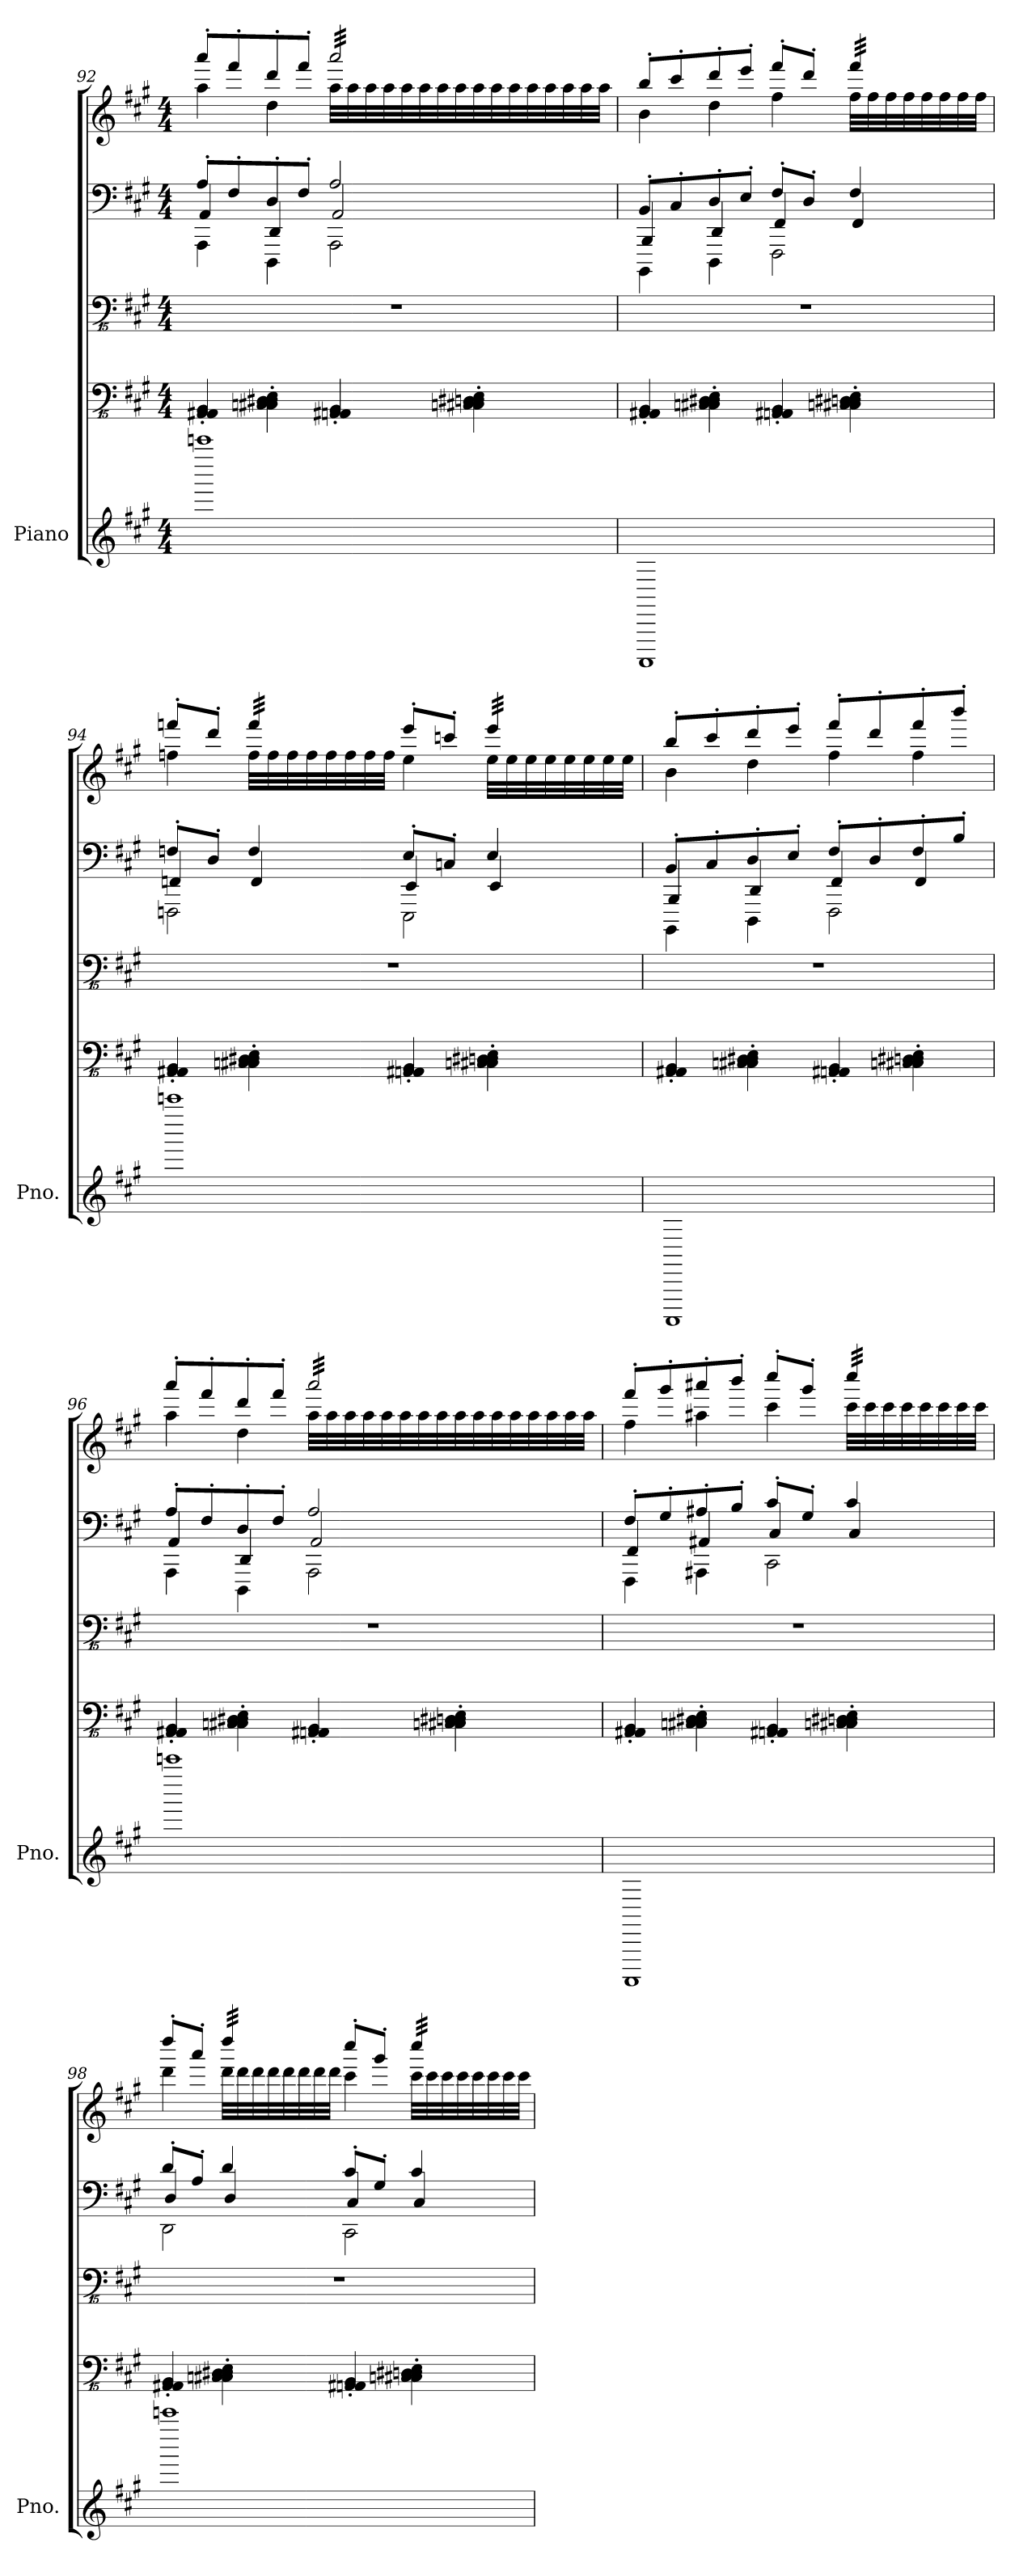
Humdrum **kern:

**kern	**kern	**kern	**kern	**kern
*part1	*part1	*part1	*part1	*part1
*staff5	*staff4	*staff3	*staff2	*staff1
*I"Piano	*	*	*	*
*I'Pno.	*	*	*	*
!!LO:PB:g=z
*clefG2	*clefFvv4	*clefFvv4	*clefF4	*clefG2
*k[f#c#g#]	*k[f#c#g#]	*k[f#c#g#]	*k[f#c#g#]	*k[f#c#g#]
*M4/4	*M4/4	*M4/4	*M4/4	*M4/4
=92	=92	=92	=92	=92
*	*	*	*^	*^
*	*	*	*	*^	*	*
1cccccn	4AAAA/' 4AAAA#X/' 4BBBB/'	1r	8A'/L	4AAA\	4AA/	8aaa'/L	4aa\
.	.	.	8F#'/	.	.	8fff#'/	.
.	4CCCn\' 4CCC#X\' 4DDD\' 4DDD#X\' 4EEE\'	.	8D'/	4DDD\	4DD/	8ddd'/	4dd\
.	.	.	8F#'/J	.	.	8fff#'/J	.
*	*	*	*	*	*	*tremolo	*
.	4AAAAn/' 4AAAA#X/' 4BBBB/'	.	2A/	2AAA\	2AA/	32aaa/LLL	32aa\LLL
.	.	.	.	.	.	32aaa/	32aa\
.	.	.	.	.	.	32aaa/	32aa\
.	.	.	.	.	.	32aaa/	32aa\
.	.	.	.	.	.	32aaa/	32aa\
.	.	.	.	.	.	32aaa/	32aa\
.	.	.	.	.	.	32aaa/	32aa\
.	.	.	.	.	.	32aaa/	32aa\
.	4CCCn\' 4CCC#X\' 4DDDn\' 4DDD#X\' 4EEE\'	.	.	.	.	32aaa/	32aa\
.	.	.	.	.	.	32aaa/	32aa\
.	.	.	.	.	.	32aaa/	32aa\
.	.	.	.	.	.	32aaa/	32aa\
.	.	.	.	.	.	32aaa/	32aa\
.	.	.	.	.	.	32aaa/	32aa\
.	.	.	.	.	.	32aaa/	32aa\
.	.	.	.	.	.	32aaa/JJJ	32aa\JJJ
*	*	*	*	*	*	*Xtremolo	*
=93	=93	=93	=93	=93	=93	=93	=93
1AAAA	4AAAA/' 4AAAA#X/' 4BBBB/'	1r	8BB'/L	4BBBB\	4BBB/	8bb'/L	4b\
.	.	.	8C#'/	.	.	8ccc#'/	.
.	4CCCn\' 4CCC#X\' 4DDD\' 4DDD#X\' 4EEE\'	.	8D'/	4DDD\	4DD/	8ddd'/	4dd\
.	.	.	8E'/J	.	.	8eee'/J	.
.	4AAAAn/' 4AAAA#X/' 4BBBB/'	.	8F#'/L	2FFF#\	4FF#/	8fff#'/L	4ff#\
.	.	.	8D'/J	.	.	8ddd'/J	.
*	*	*	*	*	*	*tremolo	*
.	4CCCn\' 4CCC#X\' 4DDDn\' 4DDD#X\' 4EEE\'	.	4F#/	.	4FF#/	32fff#/LLL	32ff#\LLL
.	.	.	.	.	.	32fff#/	32ff#\
.	.	.	.	.	.	32fff#/	32ff#\
.	.	.	.	.	.	32fff#/	32ff#\
.	.	.	.	.	.	32fff#/	32ff#\
.	.	.	.	.	.	32fff#/	32ff#\
.	.	.	.	.	.	32fff#/	32ff#\
.	.	.	.	.	.	32fff#/JJJ	32ff#\JJJ
*	*	*	*	*	*	*Xtremolo	*
=94	=94	=94	=94	=94	=94	=94	=94
1cccccn	4AAAA/' 4AAAA#X/' 4BBBB/'	1r	8Fn'/L	2FFFn\	4FFn/	8fffn'/L	4ffn\
.	.	.	8D'/J	.	.	8ddd'/J	.
*	*	*	*	*	*	*tremolo	*
.	4CCCn\' 4CCC#X\' 4DDD\' 4DDD#X\' 4EEE\'	.	4F/	.	4FF/	32fff/LLL	32ff\LLL
.	.	.	.	.	.	32fff/	32ff\
.	.	.	.	.	.	32fff/	32ff\
.	.	.	.	.	.	32fff/	32ff\
.	.	.	.	.	.	32fff/	32ff\
.	.	.	.	.	.	32fff/	32ff\
.	.	.	.	.	.	32fff/	32ff\
.	.	.	.	.	.	32fff/JJJ	32ff\JJJ
*	*	*	*	*	*	*Xtremolo	*
.	4AAAAn/' 4AAAA#X/' 4BBBB/'	.	8E'/L	2EEE\	4EE/	8eee'/L	4ee\
.	.	.	8Cn'/J	.	.	8cccn'/J	.
*	*	*	*	*	*	*tremolo	*
.	4CCCn\' 4CCC#X\' 4DDDn\' 4DDD#X\' 4EEE\'	.	4E/	.	4EE/	32eee/LLL	32ee\LLL
.	.	.	.	.	.	32eee/	32ee\
.	.	.	.	.	.	32eee/	32ee\
.	.	.	.	.	.	32eee/	32ee\
.	.	.	.	.	.	32eee/	32ee\
.	.	.	.	.	.	32eee/	32ee\
.	.	.	.	.	.	32eee/	32ee\
.	.	.	.	.	.	32eee/JJJ	32ee\JJJ
*	*	*	*	*	*	*Xtremolo	*
!!LO:PB:g=z	!!
=95	=95	=95	=95	=95	=95	=95	=95
1AAAA	4AAAA/' 4AAAA#X/' 4BBBB/'	1r	8BB'/L	4BBBB\	4BBB/	8bb'/L	4b\
.	.	.	8C#'/	.	.	8ccc#'/	.
.	4CCCn\' 4CCC#X\' 4DDD\' 4DDD#X\' 4EEE\'	.	8D'/	4DDD\	4DD/	8ddd'/	4dd\
.	.	.	8E'/J	.	.	8eee'/J	.
.	4AAAAn/' 4AAAA#X/' 4BBBB/'	.	8F#'/L	2FFF#\	4FF#/	8fff#'/L	4ff#\
.	.	.	8D'/	.	.	8ddd'/	.
.	4CCCn\' 4CCC#X\' 4DDDn\' 4DDD#X\' 4EEE\'	.	8F#'/	.	4FF#/	8fff#'/	4ff#\
.	.	.	8B'/J	.	.	8bbb'/J	.
=96	=96	=96	=96	=96	=96	=96	=96
1cccccn	4AAAA/' 4AAAA#X/' 4BBBB/'	1r	8A'/L	4AAA\	4AA/	8aaa'/L	4aa\
.	.	.	8F#'/	.	.	8fff#'/	.
.	4CCCn\' 4CCC#X\' 4DDD\' 4DDD#X\' 4EEE\'	.	8D'/	4DDD\	4DD/	8ddd'/	4dd\
.	.	.	8F#'/J	.	.	8fff#'/J	.
*	*	*	*	*	*	*tremolo	*
.	4AAAAn/' 4AAAA#X/' 4BBBB/'	.	2A/	2AAA\	2AA/	32aaa/LLL	32aa\LLL
.	.	.	.	.	.	32aaa/	32aa\
.	.	.	.	.	.	32aaa/	32aa\
.	.	.	.	.	.	32aaa/	32aa\
.	.	.	.	.	.	32aaa/	32aa\
.	.	.	.	.	.	32aaa/	32aa\
.	.	.	.	.	.	32aaa/	32aa\
.	.	.	.	.	.	32aaa/	32aa\
.	4CCCn\' 4CCC#X\' 4DDDn\' 4DDD#X\' 4EEE\'	.	.	.	.	32aaa/	32aa\
.	.	.	.	.	.	32aaa/	32aa\
.	.	.	.	.	.	32aaa/	32aa\
.	.	.	.	.	.	32aaa/	32aa\
.	.	.	.	.	.	32aaa/	32aa\
.	.	.	.	.	.	32aaa/	32aa\
.	.	.	.	.	.	32aaa/	32aa\
.	.	.	.	.	.	32aaa/JJJ	32aa\JJJ
*	*	*	*	*	*	*Xtremolo	*
=97	=97	=97	=97	=97	=97	=97	=97
1AAAA	4AAAA/' 4AAAA#X/' 4BBBB/'	1r	8F#'/L	4FFF#\	4FF#/	8fff#'/L	4ff#\
.	.	.	8G#'/	.	.	8ggg#'/	.
.	4CCCn\' 4CCC#X\' 4DDD\' 4DDD#X\' 4EEE\'	.	8A#X'/	4AAA#X\	4AA#X/	8aaa#X'/	4aa#X\
.	.	.	8B'/J	.	.	8bbb'/J	.
.	4AAAAn/' 4AAAA#X/' 4BBBB/'	.	8c#'/L	2CC#\	4C#/	8cccc#'/L	4ccc#\
.	.	.	8G#'/J	.	.	8ggg#'/J	.
*	*	*	*	*	*	*tremolo	*
.	4CCCn\' 4CCC#X\' 4DDDn\' 4DDD#X\' 4EEE\'	.	4c#/	.	4C#/	32cccc#/LLL	32ccc#\LLL
.	.	.	.	.	.	32cccc#/	32ccc#\
.	.	.	.	.	.	32cccc#/	32ccc#\
.	.	.	.	.	.	32cccc#/	32ccc#\
.	.	.	.	.	.	32cccc#/	32ccc#\
.	.	.	.	.	.	32cccc#/	32ccc#\
.	.	.	.	.	.	32cccc#/	32ccc#\
.	.	.	.	.	.	32cccc#/JJJ	32ccc#\JJJ
*	*	*	*	*	*	*Xtremolo	*
!!LO:PB:g=z	!!
=98	=98	=98	=98	=98	=98	=98	=98
1cccccn	4AAAA/' 4AAAA#X/' 4BBBB/'	1r	8d'/L	2DD\	4D/	8dddd'/L	4ddd\
.	.	.	8A'/J	.	.	8aaa'/J	.
*	*	*	*	*	*	*tremolo	*
.	4CCCn\' 4CCC#X\' 4DDD\' 4DDD#X\' 4EEE\'	.	4d/	.	4D/	32dddd/LLL	32ddd\LLL
.	.	.	.	.	.	32dddd/	32ddd\
.	.	.	.	.	.	32dddd/	32ddd\
.	.	.	.	.	.	32dddd/	32ddd\
.	.	.	.	.	.	32dddd/	32ddd\
.	.	.	.	.	.	32dddd/	32ddd\
.	.	.	.	.	.	32dddd/	32ddd\
.	.	.	.	.	.	32dddd/JJJ	32ddd\JJJ
*	*	*	*	*	*	*Xtremolo	*
.	4AAAAn/' 4AAAA#X/' 4BBBB/'	.	8c#'/L	2CC#\	4C#/	8cccc#'/L	4ccc#\
.	.	.	8G#'/J	.	.	8ggg#'/J	.
*	*	*	*	*	*	*tremolo	*
.	4CCCn\' 4CCC#X\' 4DDDn\' 4DDD#X\' 4EEE\'	.	4c#/	.	4C#/	32cccc#/LLL	32ccc#\LLL
.	.	.	.	.	.	32cccc#/	32ccc#\
.	.	.	.	.	.	32cccc#/	32ccc#\
.	.	.	.	.	.	32cccc#/	32ccc#\
.	.	.	.	.	.	32cccc#/	32ccc#\
.	.	.	.	.	.	32cccc#/	32ccc#\
.	.	.	.	.	.	32cccc#/	32ccc#\
.	.	.	.	.	.	32cccc#/JJJ	32ccc#\JJJ
*	*	*	*	*	*	*Xtremolo	*
*	*	*	*v	*v	*v	*	*
*	*	*	*	*v	*v
=	=	=	=	=
*-	*-	*-	*-	*-
